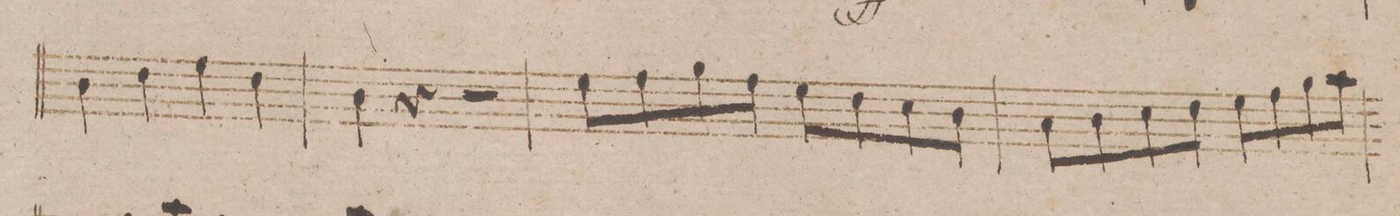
**kern	**dynam
*I"Violoncello	*
*clefF4	*
*k[b-]	*
*met(c)	*
*M4/4	*
4D\	.
4F\	.
4A\	.
4F\	.
=132	=132
4D\	.
4r	.
2r	.
=133	=133
8G\L	.
8A\	.
8B-\	.
8A\J	.
8G\L	.
8F\	.
8E\	.
8D\J	.
=134	=134
8C\L	.
8D\	.
8E\	.
8F\J	.
8G\L	.
8A\	.
8B-\	.
8c\J	.
=135	=135
*-	*-
